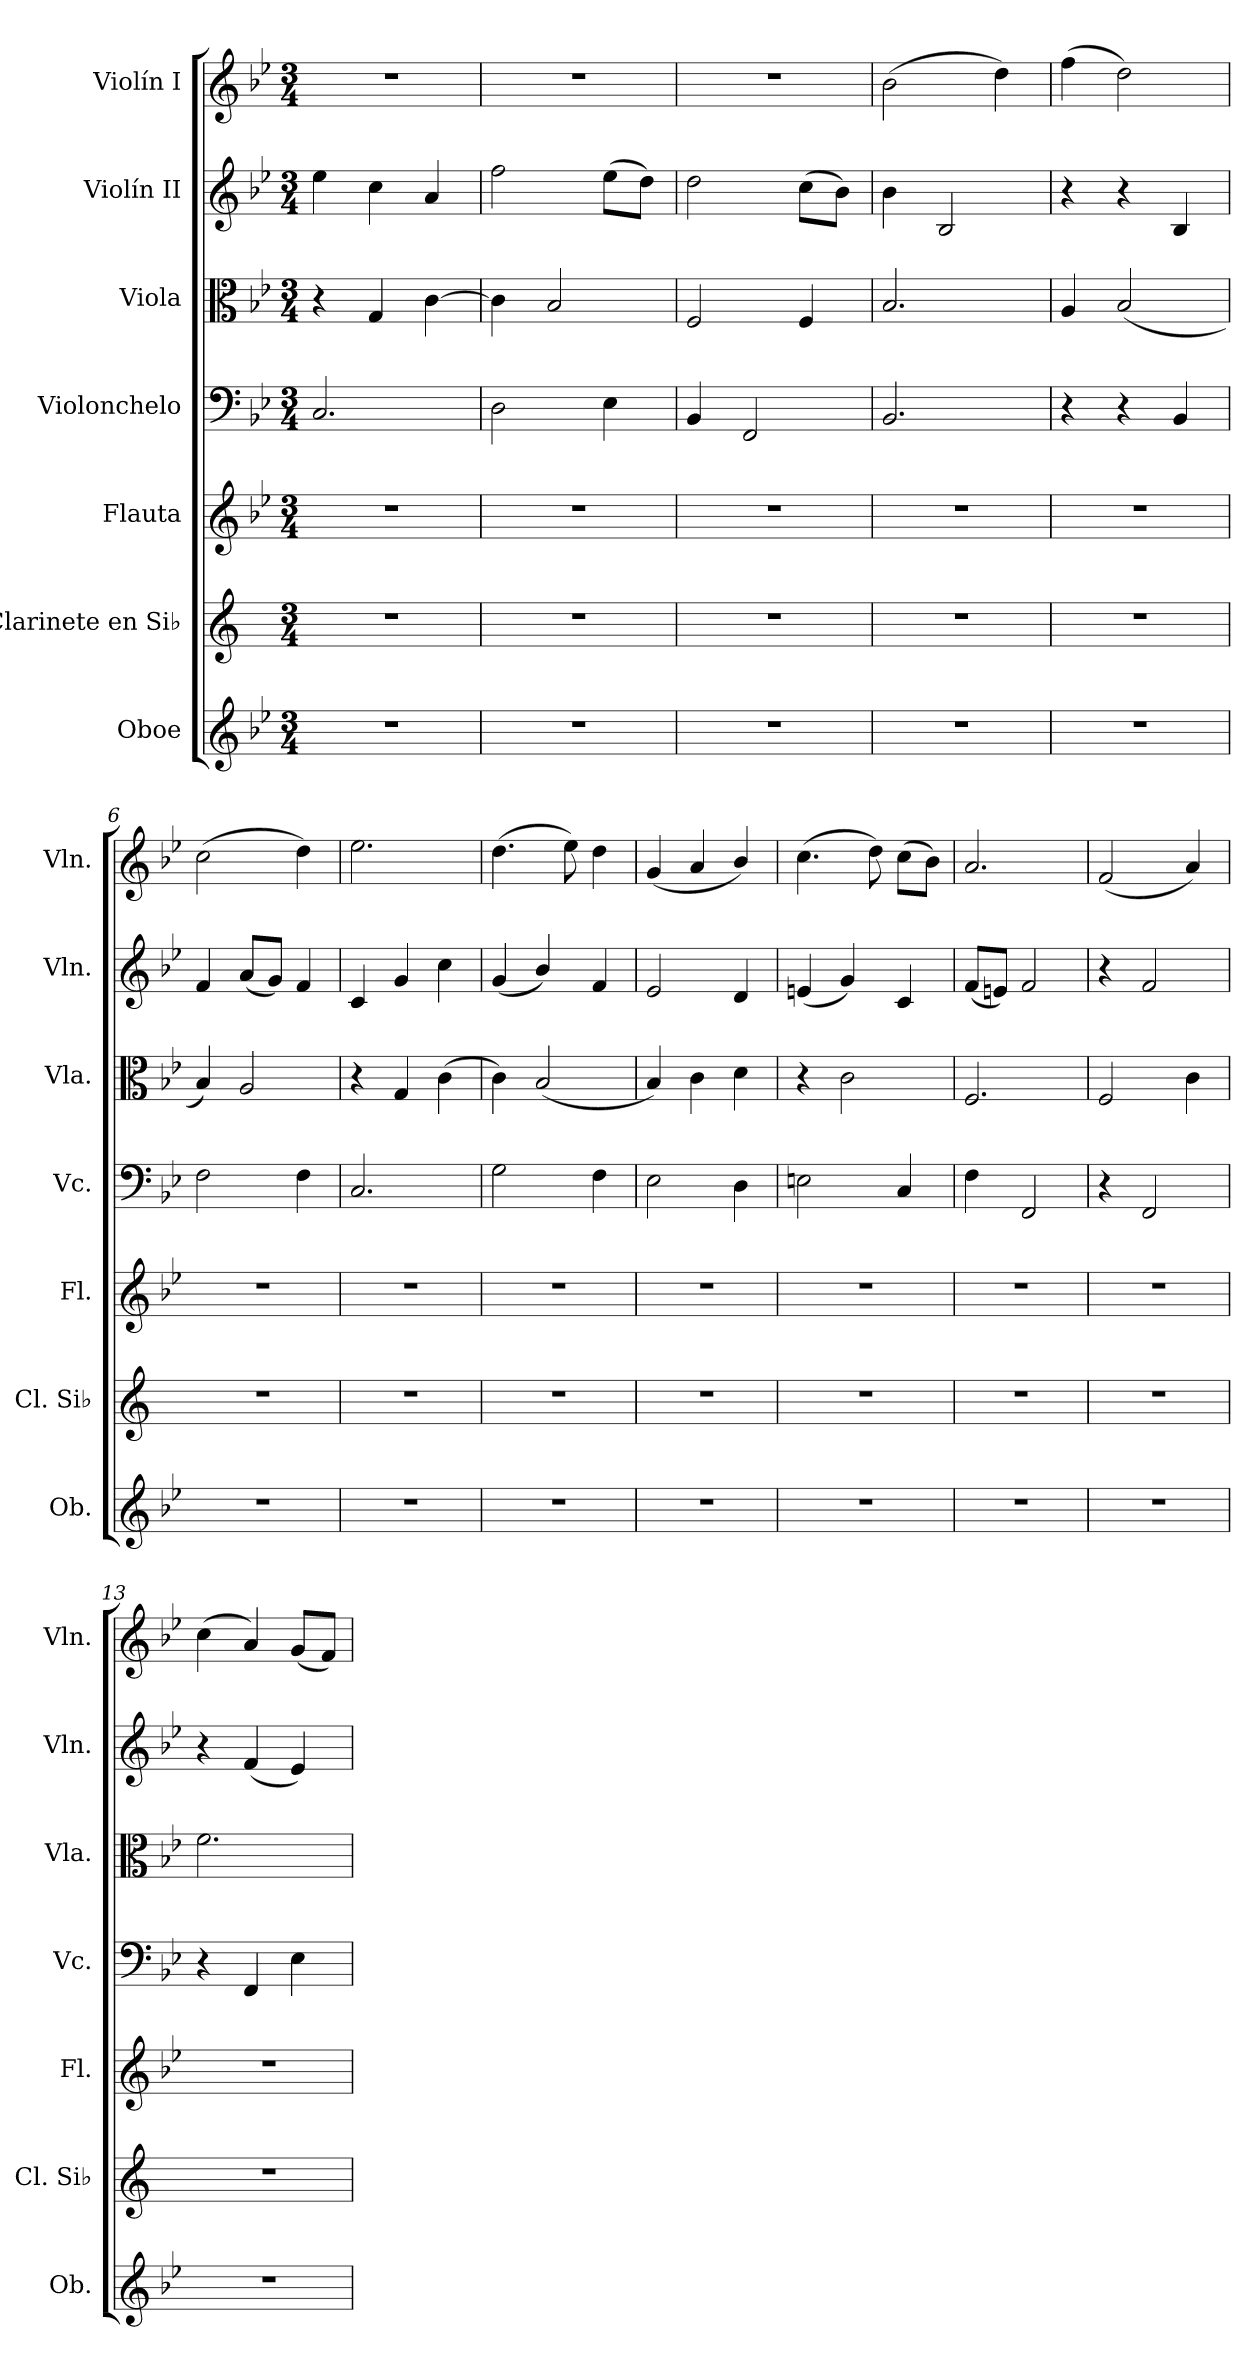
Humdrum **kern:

**kern	**kern	**kern	**kern	**kern	**kern	**kern
*part7	*part6	*part5	*part4	*part3	*part2	*part1
*staff7	*staff6	*staff5	*staff4	*staff3	*staff2	*staff1
*I"Oboe	*I"Clarinete en Si♭	*I"Flauta	*I"Violonchelo	*I"Viola	*I"Violín II	*I"Violín I
*I'Ob.	*I'Cl. Si♭	*I'Fl.	*I'Vc.	*I'Vla.	*I'Vln.	*I'Vln.
*clefG2	*clefG2	*clefG2	*clefF4	*clefC3	*clefG2	*clefG2
*	*ITrd1c2	*	*	*	*	*
*k[b-e-]	*k[b-e-]	*k[b-e-]	*k[b-e-]	*k[b-e-]	*k[b-e-]	*k[b-e-]
*M3/4	*M3/4	*M3/4	*M3/4	*M3/4	*M3/4	*M3/4
=1	=1	=1	=1	=1	=1	=1
2.r	2.r	2.r	2.C/	4r	4ee-\	2.r
.	.	.	.	4G/	4cc\	.
.	.	.	.	[4c\	4a/	.
=2	=2	=2	=2	=2	=2	=2
2.r	2.r	2.r	2D\	4c\]	2ff\	2.r
.	.	.	.	2B-/	.	.
.	.	.	4E-\	.	(8ee-\L	.
.	.	.	.	.	8dd\J)	.
=3	=3	=3	=3	=3	=3	=3
2.r	2.r	2.r	4BB-/	2F/	2dd\	2.r
.	.	.	2FF/	.	.	.
.	.	.	.	4F/	(8cc\L	.
.	.	.	.	.	8b-\J)	.
=4	=4	=4	=4	=4	=4	=4
2.r	2.r	2.r	2.BB-/	2.B-/	4b-\	(2b-\
.	.	.	.	.	2B-/	.
.	.	.	.	.	.	4dd\)
=5	=5	=5	=5	=5	=5	=5
2.r	2.r	2.r	4r	4A/	4r	(4ff\
.	.	.	4r	(2B-/	4r	2dd\)
.	.	.	4BB-/	.	4B-/	.
=6	=6	=6	=6	=6	=6	=6
2.r	2.r	2.r	2F\	4B-/)	4f/	(2cc\
.	.	.	.	2A/	(8a/L	.
.	.	.	.	.	8g/J)	.
.	.	.	4F\	.	4f/	4dd\)
=7	=7	=7	=7	=7	=7	=7
2.r	2.r	2.r	2.C/	4r	4c/	2.ee-\
.	.	.	.	4G/	4g/	.
.	.	.	.	(4c\	4cc\	.
=8	=8	=8	=8	=8	=8	=8
2.r	2.r	2.r	2G\	4c\)	(4g/	(4.dd\
.	.	.	.	(2B-/	4b-/)	.
.	.	.	.	.	.	8ee-\)
.	.	.	4F\	.	4f/	4dd\
!!LO:PB:g=z
=9	=9	=9	=9	=9	=9	=9
2.r	2.r	2.r	2E-\	4B-/)	2e-/	(4g/
.	.	.	.	4c\	.	4a/
.	.	.	4D\	4d\	4d/	4b-/)
=10	=10	=10	=10	=10	=10	=10
2.r	2.r	2.r	2En\	4r	(4en/	(4.cc\
.	.	.	.	2c\	4g/)	.
.	.	.	.	.	.	8dd\)
.	.	.	4C/	.	4c/	(8cc\L
.	.	.	.	.	.	8b-\J)
=11	=11	=11	=11	=11	=11	=11
2.r	2.r	2.r	4F\	2.F/	(8f/L	2.a/
.	.	.	.	.	8en/J)	.
.	.	.	2FF/	.	2f/	.
=12	=12	=12	=12	=12	=12	=12
2.r	2.r	2.r	4r	2F/	4r	(2f/
.	.	.	2FF/	.	2f/	.
.	.	.	.	4c\	.	4a/)
=13	=13	=13	=13	=13	=13	=13
2.r	2.r	2.r	4r	2.f\	4r	(4cc\
.	.	.	4FF/	.	(4f/	4a/)
.	.	.	4E-\	.	4e-/)	(8g/L
.	.	.	.	.	.	8f/J)
=	=	=	=	=	=	=
*-	*-	*-	*-	*-	*-	*-
